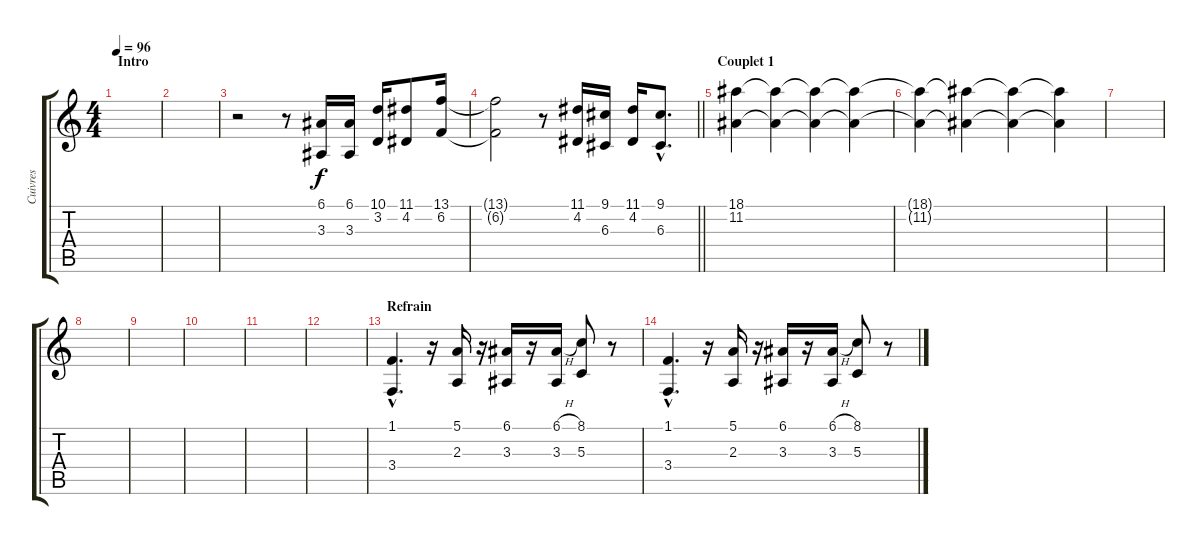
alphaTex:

\track ("Cuivres" "Cuivres") {instrument brasssection}
\staff {score tabs}
\tuning (E4 B3 G3 D3 A2 E2) {hide}
\ts (4 4)
\section ("" "Intro")
\tempo 96
\clef g2
\ks c
|
|
r.2 r.8 (6.1 3.3).16 (6.1 3.3).16 (10.1 3.2).16 (11.1 4.2).8 (13.1 6.2).16 |
\barLineRight lightlight
(13.1{t} 6.2{t}).2 r.8 (11.1 4.2).16 (9.1 6.3).16 (11.1 4.2).16 (9.1{hac} 6.3{hac}).8{d} |
\section ("" "Couplet 1")
(18.1 11.2).4{volume 14} (18.1{t} 11.2{t}).4{volume 12} (18.1{t} 11.2{t}).4{volume 10} (18.1{t} 11.2{t}).4{volume 8} |
(18.1{t} 11.2{t}).4{volume 6} (18.1{t} 11.2{t}).4{volume 4} (18.1{t} 11.2{t}).4 (18.1{t} 11.2{t}).4 |
|
|
|
|
|
|
\section ("" "Refrain")
(1.1{hac} 3.4{hac}).4{d volume 13} r.16 (5.1 2.3).16 r.16 (6.1 3.3).16 r.16 (6.1{h} 3.3).16 (8.1 5.3).8 r.8 |
(1.1{hac} 3.4{hac}).4{d} r.16 (5.1 2.3).16 r.16 (6.1 3.3).16 r.16 (6.1{h} 3.3).16 (8.1 5.3).8 r.8
